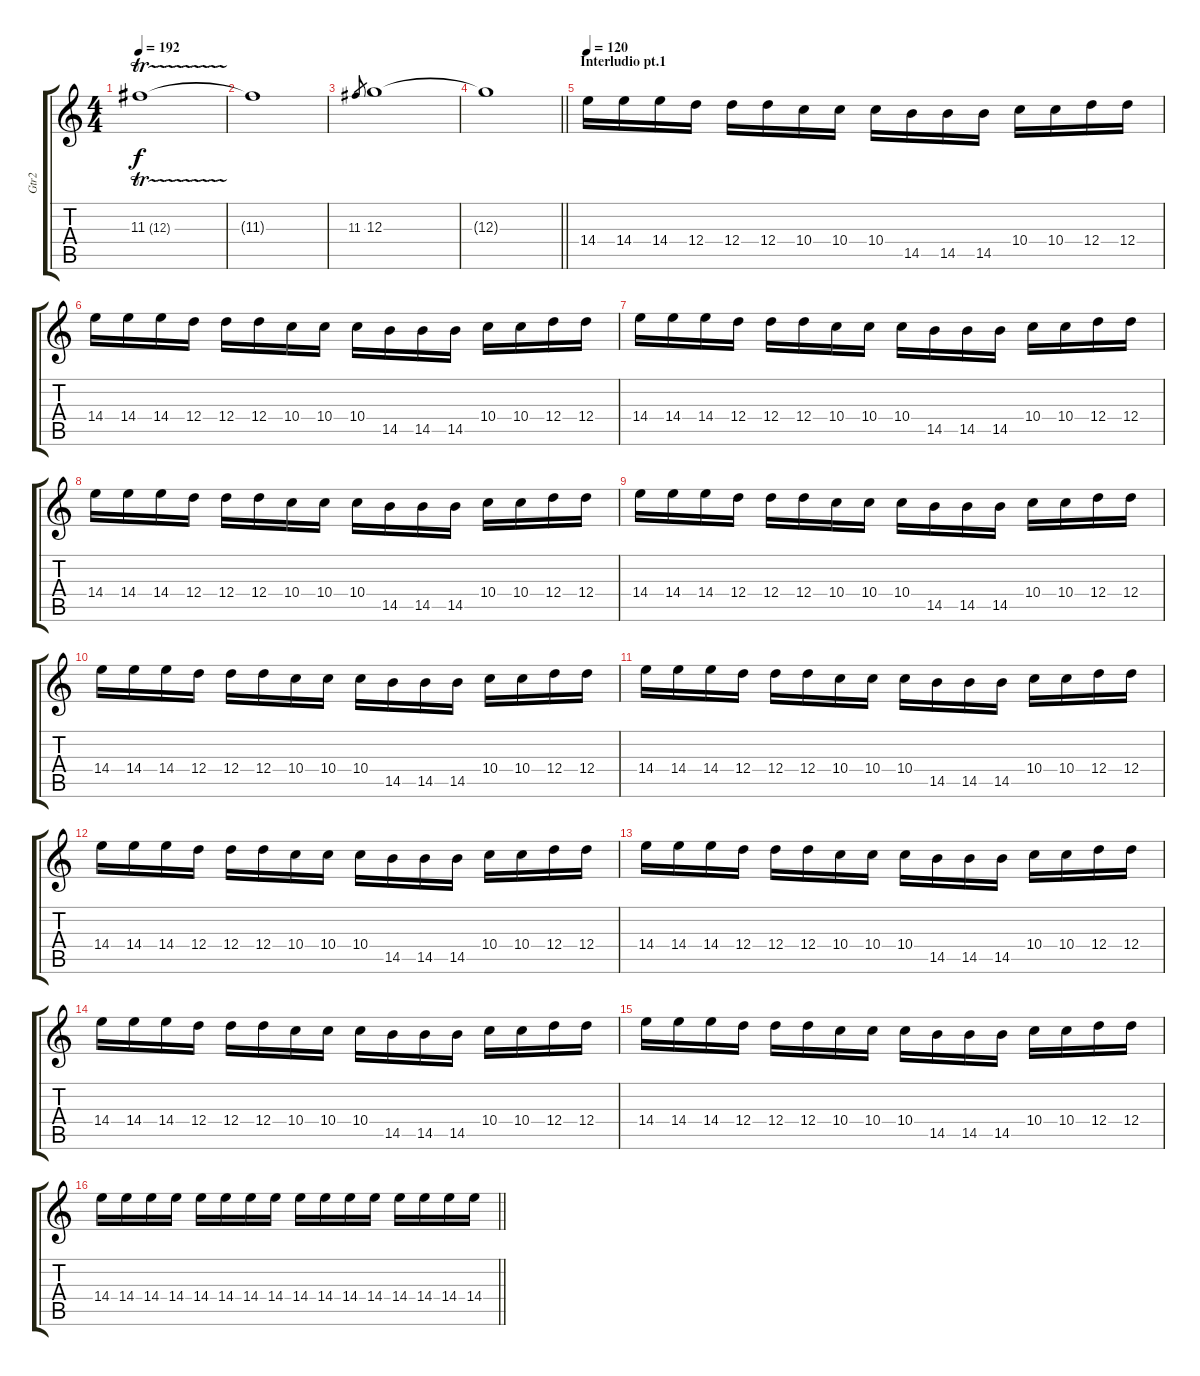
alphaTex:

\track ("Gtr2" "Gtr2") {instrument overdrivenguitar}
\staff {score tabs}
\tuning (E4 B3 G3 D3 A2 E2) {hide}
\ts (4 4)
\tempo 192
\clef g2
\ks c
11.3{tr (12 16)}.1{dy f} |
11.3{t}.1 |
11.3.8{gr} 12.3.1 |
\barLineRight lightlight
12.3{t}.1 |
\section ("" "Interludio pt.1")
\tempo 120
14.4.16 14.4.16 14.4.16 12.4.16 12.4.16 12.4.16 10.4.16 10.4.16 10.4.16 14.5.16 14.5.16 14.5.16 10.4.16 10.4.16 12.4.16 12.4.16 |
14.4.16 14.4.16 14.4.16 12.4.16 12.4.16 12.4.16 10.4.16 10.4.16 10.4.16 14.5.16 14.5.16 14.5.16 10.4.16 10.4.16 12.4.16 12.4.16 |
14.4.16 14.4.16 14.4.16 12.4.16 12.4.16 12.4.16 10.4.16 10.4.16 10.4.16 14.5.16 14.5.16 14.5.16 10.4.16 10.4.16 12.4.16 12.4.16 |
14.4.16 14.4.16 14.4.16 12.4.16 12.4.16 12.4.16 10.4.16 10.4.16 10.4.16 14.5.16 14.5.16 14.5.16 10.4.16 10.4.16 12.4.16 12.4.16 |
14.4.16 14.4.16 14.4.16 12.4.16 12.4.16 12.4.16 10.4.16 10.4.16 10.4.16 14.5.16 14.5.16 14.5.16 10.4.16 10.4.16 12.4.16 12.4.16 |
14.4.16 14.4.16 14.4.16 12.4.16 12.4.16 12.4.16 10.4.16 10.4.16 10.4.16 14.5.16 14.5.16 14.5.16 10.4.16 10.4.16 12.4.16 12.4.16 |
14.4.16 14.4.16 14.4.16 12.4.16 12.4.16 12.4.16 10.4.16 10.4.16 10.4.16 14.5.16 14.5.16 14.5.16 10.4.16 10.4.16 12.4.16 12.4.16 |
14.4.16 14.4.16 14.4.16 12.4.16 12.4.16 12.4.16 10.4.16 10.4.16 10.4.16 14.5.16 14.5.16 14.5.16 10.4.16 10.4.16 12.4.16 12.4.16 |
14.4.16 14.4.16 14.4.16 12.4.16 12.4.16 12.4.16 10.4.16 10.4.16 10.4.16 14.5.16 14.5.16 14.5.16 10.4.16 10.4.16 12.4.16 12.4.16 |
14.4.16 14.4.16 14.4.16 12.4.16 12.4.16 12.4.16 10.4.16 10.4.16 10.4.16 14.5.16 14.5.16 14.5.16 10.4.16 10.4.16 12.4.16 12.4.16 |
14.4.16 14.4.16 14.4.16 12.4.16 12.4.16 12.4.16 10.4.16 10.4.16 10.4.16 14.5.16 14.5.16 14.5.16 10.4.16 10.4.16 12.4.16 12.4.16 |
\barLineRight lightlight
14.4.16 14.4.16 14.4.16 14.4.16 14.4.16 14.4.16 14.4.16 14.4.16 14.4.16 14.4.16 14.4.16 14.4.16 14.4.16 14.4.16 14.4.16 14.4.16
